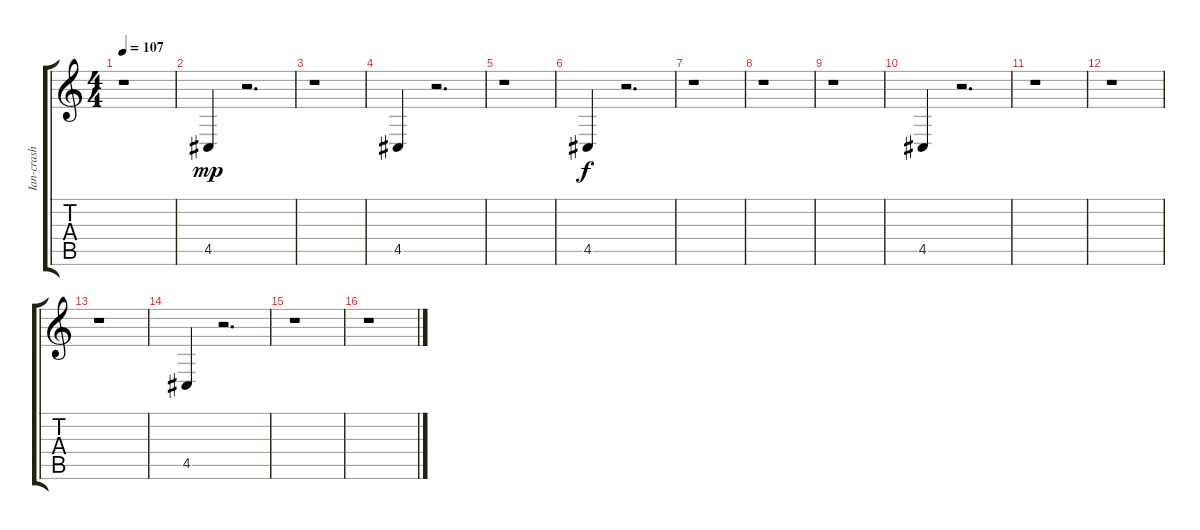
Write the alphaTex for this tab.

\track ("Ian-crash" "Ian-crash") {instrument acousticgrandpiano}
\staff {score tabs}
\tuning (E4 B3 G3 D3 A2 E2) {hide}
\ts (4 4)
\tempo 107
\clef g2
\ks c
r.1{dy mp} |
4.5.4 r.2{d} |
r.1 |
4.5.4 r.2{d} |
r.1 |
4.5.4{dy f} r.2{d} |
r.1 |
r.1 |
r.1 |
4.5.4 r.2{d} |
r.1 |
r.1 |
r.1 |
4.5.4 r.2{d} |
r.1 |
r.1
